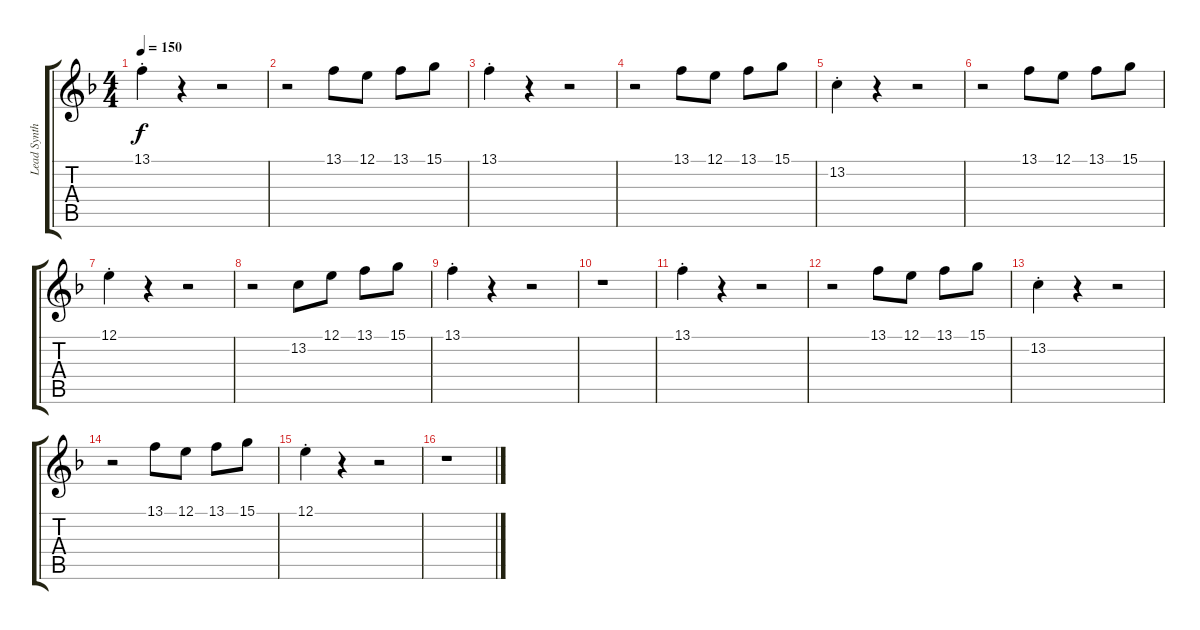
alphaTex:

\track ("Lead Synth" "Lead Synth") {instrument lead1square}
\staff {score tabs}
\tuning (E4 B3 G3 D3 A2 E2) {hide}
\ts (4 4)
\tempo 150
\clef g2
\ks f
13.1{st}.4{dy f} r.4 r.2 |
r.2 13.1.8 12.1.8 13.1.8 15.1.8 |
13.1{st}.4 r.4 r.2 |
r.2 13.1.8 12.1.8 13.1.8 15.1.8 |
13.2{st}.4 r.4 r.2 |
r.2 13.1.8 12.1.8 13.1.8 15.1.8 |
12.1{st}.4 r.4 r.2 |
r.2 13.2.8 12.1.8 13.1.8 15.1.8 |
13.1{st}.4 r.4 r.2 |
r.1 |
13.1{st}.4 r.4 r.2 |
r.2 13.1.8 12.1.8 13.1.8 15.1.8 |
13.2{st}.4 r.4 r.2 |
r.2 13.1.8 12.1.8 13.1.8 15.1.8 |
12.1{st}.4 r.4 r.2 |
r.1
